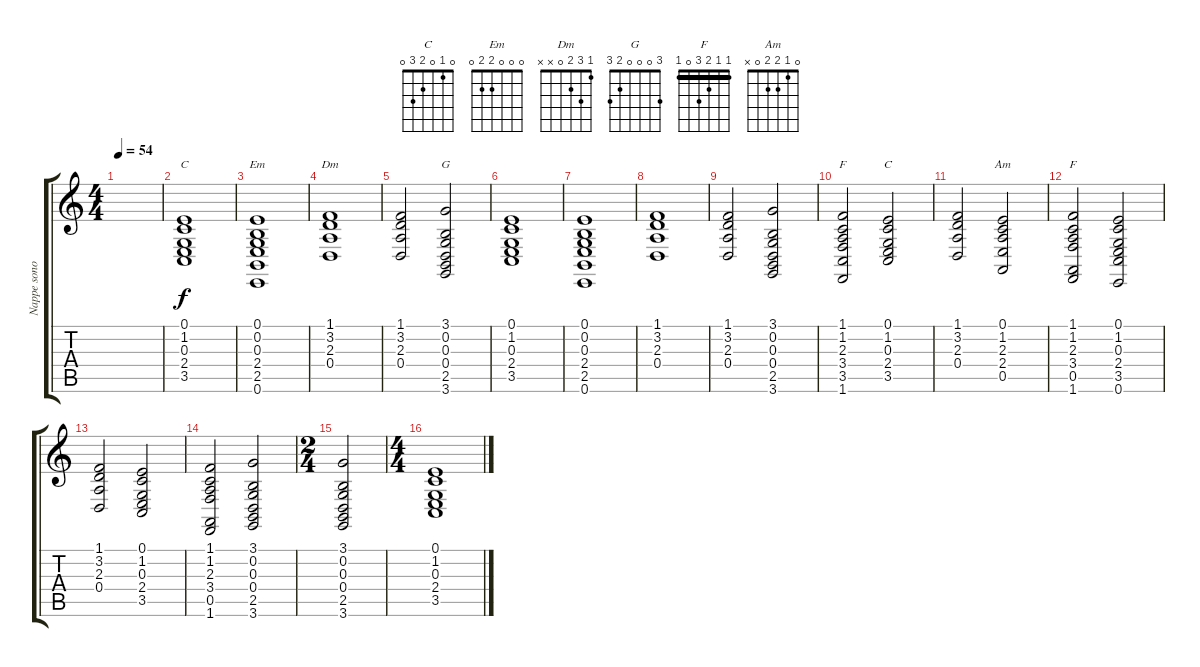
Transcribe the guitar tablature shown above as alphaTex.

\track ("Nappe sonore" "Nappe sono") {instrument choiraahs}
\staff {score tabs}
\tuning (E4 B3 G3 D3 A2 E2) {hide}
\chord ("C" 0 1 0 2 3 x)
\chord ("Em" 0 0 0 2 2 0)
\chord ("Dm" 1 3 2 0 x x)
\chord ("G" 3 0 0 0 2 3)
\chord ("F" 1 1 2 3 3 1) {barre 1}
\chord ("C" 0 1 0 2 3 0)
\chord ("Am" 0 1 2 2 0 x)
\chord ("F" 1 1 2 3 0 1) {barre 1}
\ts (4 4)
\tempo 54
\clef g2
\ks c
|
(0.1 1.2 0.3 2.4 3.5).1{ch "C"} |
(0.1 0.2 0.3 2.4 2.5 0.6).1{ch "Em"} |
(1.1 3.2 2.3 0.4).1{ch "Dm"} |
(1.1 3.2 2.3 0.4).2 (3.1 0.2 0.3 0.4 2.5 3.6).2{ch "G"} |
(0.1 1.2 0.3 2.4 3.5).1 |
(0.1 0.2 0.3 2.4 2.5 0.6).1 |
(1.1 3.2 2.3 0.4).1 |
(1.1 3.2 2.3 0.4).2 (3.1 0.2 0.3 0.4 2.5 3.6).2 |
(1.1 1.2 2.3 3.4 3.5 1.6).2{ch "F"} (0.1 1.2 0.3 2.4 3.5).2{ch "C"} |
(1.1 3.2 2.3 0.4).2 (0.1 1.2 2.3 2.4 0.5).2{ch "Am"} |
(1.1 1.2 2.3 3.4 0.5 1.6).2{ch "F"} (0.1 1.2 0.3 2.4 3.5 0.6).2 |
(1.1 3.2 2.3 0.4).2 (0.1 1.2 0.3 2.4 3.5).2 |
(1.1 1.2 2.3 3.4 0.5 1.6).2 (3.1 0.2 0.3 0.4 2.5 3.6).2 |
\ts (2 4)
(3.1 0.2 0.3 0.4 2.5 3.6).2 |
\ts (4 4)
(0.1 1.2 0.3 2.4 3.5).1
